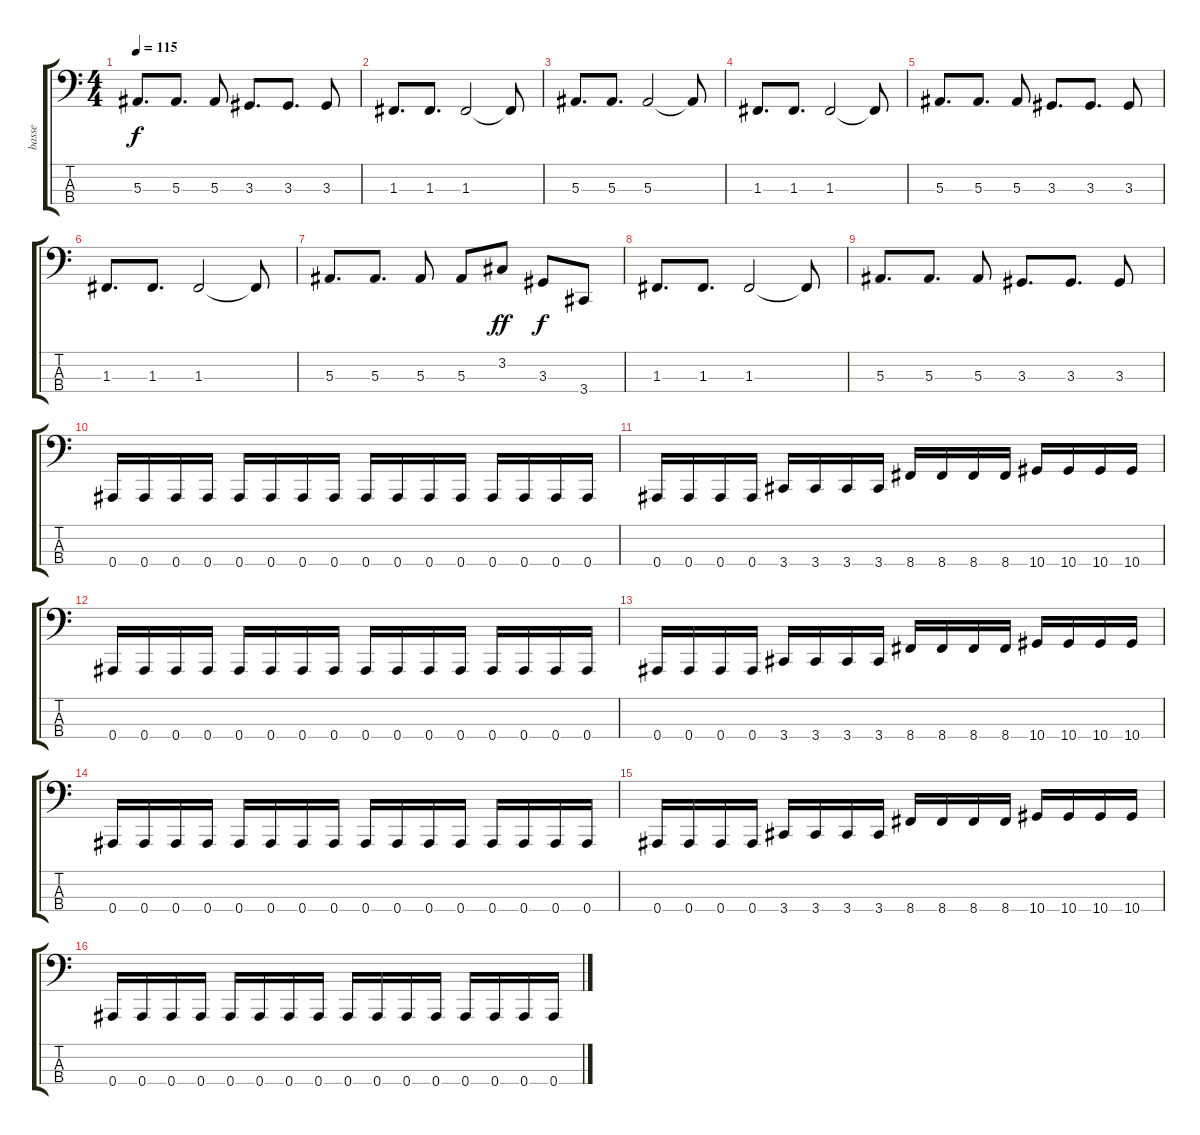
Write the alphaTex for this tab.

\track ("basse" "basse") {instrument electricbassfinger}
\staff {score tabs}
\tuning (Eb2 Bb1 F1 Bb0) {hide}
\ts (4 4)
\tempo 115
\clef f4
\ks c
5.3.8{d dy f} 5.3.8{d} 5.3.8 3.3.8{d} 3.3.8{d} 3.3.8 |
1.3.8{d} 1.3.8{d} 1.3.2 1.3{t}.8 |
5.3.8{d} 5.3.8{d} 5.3.2 5.3{t}.8 |
1.3.8{d} 1.3.8{d} 1.3.2 1.3{t}.8 |
5.3.8{d} 5.3.8{d} 5.3.8 3.3.8{d} 3.3.8{d} 3.3.8 |
1.3.8{d} 1.3.8{d} 1.3.2 1.3{t}.8 |
5.3.8{d} 5.3.8{d} 5.3.8 5.3.8 3.2.8{dy ff} 3.3.8{dy f} 3.4.8 |
1.3.8{d} 1.3.8{d} 1.3.2 1.3{t}.8 |
5.3.8{d} 5.3.8{d} 5.3.8 3.3.8{d} 3.3.8{d} 3.3.8 |
0.4.16 0.4.16 0.4.16 0.4.16 0.4.16 0.4.16 0.4.16 0.4.16 0.4.16 0.4.16 0.4.16 0.4.16 0.4.16 0.4.16 0.4.16 0.4.16 |
0.4.16 0.4.16 0.4.16 0.4.16 3.4.16 3.4.16 3.4.16 3.4.16 8.4.16 8.4.16 8.4.16 8.4.16 10.4.16 10.4.16 10.4.16 10.4.16 |
0.4.16 0.4.16 0.4.16 0.4.16 0.4.16 0.4.16 0.4.16 0.4.16 0.4.16 0.4.16 0.4.16 0.4.16 0.4.16 0.4.16 0.4.16 0.4.16 |
0.4.16 0.4.16 0.4.16 0.4.16 3.4.16 3.4.16 3.4.16 3.4.16 8.4.16 8.4.16 8.4.16 8.4.16 10.4.16 10.4.16 10.4.16 10.4.16 |
0.4.16 0.4.16 0.4.16 0.4.16 0.4.16 0.4.16 0.4.16 0.4.16 0.4.16 0.4.16 0.4.16 0.4.16 0.4.16 0.4.16 0.4.16 0.4.16 |
0.4.16 0.4.16 0.4.16 0.4.16 3.4.16 3.4.16 3.4.16 3.4.16 8.4.16 8.4.16 8.4.16 8.4.16 10.4.16 10.4.16 10.4.16 10.4.16 |
0.4.16 0.4.16 0.4.16 0.4.16 0.4.16 0.4.16 0.4.16 0.4.16 0.4.16 0.4.16 0.4.16 0.4.16 0.4.16 0.4.16 0.4.16 0.4.16
